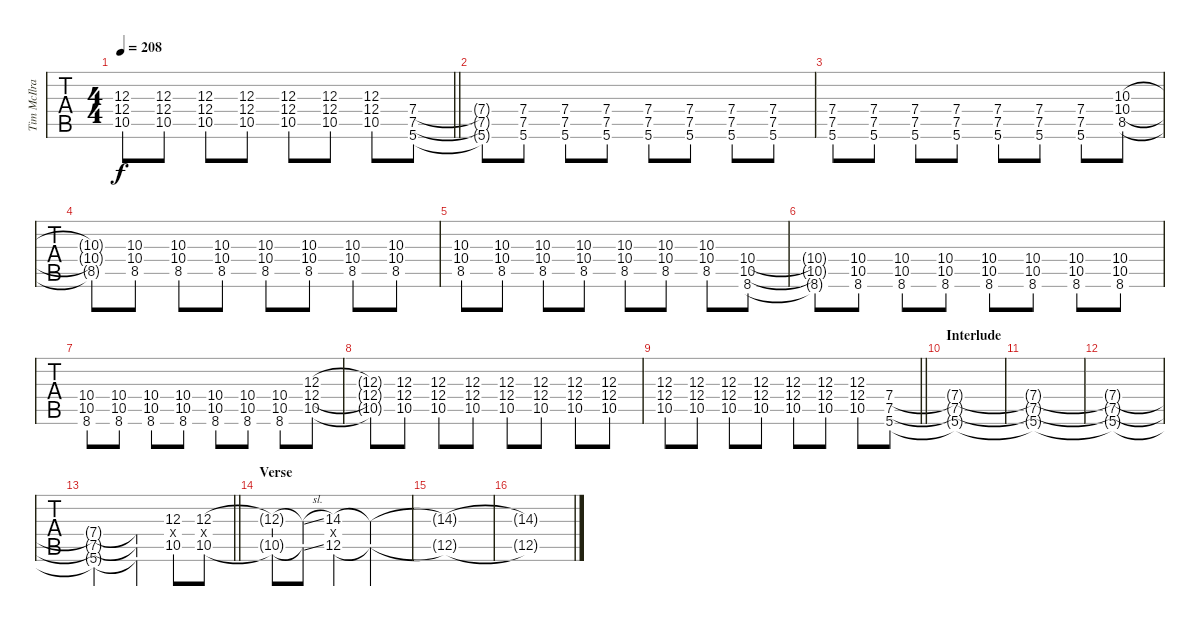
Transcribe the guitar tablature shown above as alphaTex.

\track ("Tim McIlrath - Guitar One" "Tim McIlra") {instrument distortionguitar}
\staff {tabs}
\tuning (Eb4 Bb3 Gb3 Db3 Ab2 Eb2) {hide}
\ts (4 4)
\tempo 208
\clef g2
\barLineRight lightlight
\ks c
(12.3 12.4 10.5).8{dy f} (12.3 12.4 10.5).8 (12.3 12.4 10.5).8 (12.3 12.4 10.5).8 (12.3 12.4 10.5).8 (12.3 12.4 10.5).8 (12.3 12.4 10.5).8 (7.4 7.5 5.6).8 |
(7.4{t} 7.5{t} 5.6{t}).8 (7.4 7.5 5.6).8 (7.4 7.5 5.6).8 (7.4 7.5 5.6).8 (7.4 7.5 5.6).8 (7.4 7.5 5.6).8 (7.4 7.5 5.6).8 (7.4 7.5 5.6).8 |
(7.4 7.5 5.6).8 (7.4 7.5 5.6).8 (7.4 7.5 5.6).8 (7.4 7.5 5.6).8 (7.4 7.5 5.6).8 (7.4 7.5 5.6).8 (7.4 7.5 5.6).8 (10.3 10.4 8.5).8 |
(10.3{t} 10.4{t} 8.5{t}).8 (10.3 10.4 8.5).8 (10.3 10.4 8.5).8 (10.3 10.4 8.5).8 (10.3 10.4 8.5).8 (10.3 10.4 8.5).8 (10.3 10.4 8.5).8 (10.3 10.4 8.5).8 |
(10.3 10.4 8.5).8 (10.3 10.4 8.5).8 (10.3 10.4 8.5).8 (10.3 10.4 8.5).8 (10.3 10.4 8.5).8 (10.3 10.4 8.5).8 (10.3 10.4 8.5).8 (10.4 10.5 8.6).8 |
(10.4{t} 10.5{t} 8.6{t}).8 (10.4 10.5 8.6).8 (10.4 10.5 8.6).8 (10.4 10.5 8.6).8 (10.4 10.5 8.6).8 (10.4 10.5 8.6).8 (10.4 10.5 8.6).8 (10.4 10.5 8.6).8 |
(10.4 10.5 8.6).8 (10.4 10.5 8.6).8 (10.4 10.5 8.6).8 (10.4 10.5 8.6).8 (10.4 10.5 8.6).8 (10.4 10.5 8.6).8 (10.4 10.5 8.6).8 (12.3 12.4 10.5).8 |
(12.3{t} 12.4{t} 10.5{t}).8 (12.3 12.4 10.5).8 (12.3 12.4 10.5).8 (12.3 12.4 10.5).8 (12.3 12.4 10.5).8 (12.3 12.4 10.5).8 (12.3 12.4 10.5).8 (12.3 12.4 10.5).8 |
\barLineRight lightlight
(12.3 12.4 10.5).8 (12.3 12.4 10.5).8 (12.3 12.4 10.5).8 (12.3 12.4 10.5).8 (12.3 12.4 10.5).8 (12.3 12.4 10.5).8 (12.3 12.4 10.5).8 (7.4 7.5 5.6).8 |
\section ("" "Interlude")
(7.4{t} 7.5{t} 5.6{t}).1 |
(7.4{t} 7.5{t} 5.6{t}).1 |
(7.4{t} 7.5{t} 5.6{t}).1 |
\barLineRight lightlight
(7.4{t} 7.5{t} 5.6{t}).2 (7.4{t} 7.5{t} 5.6{t}).4 (12.3 10.4{x} 10.5).8 (12.3 10.4{x} 10.5).8 |
\section ("" "Verse")
(12.3{t} 10.5{t}).8 (12.3{sl t} 10.5{sl t}).8 (14.3 12.4{x} 12.5).4 (14.3{t} 12.5{t}).2 |
(14.3{t} 12.5{t}).1 |
(14.3{t} 12.5{t}).1
